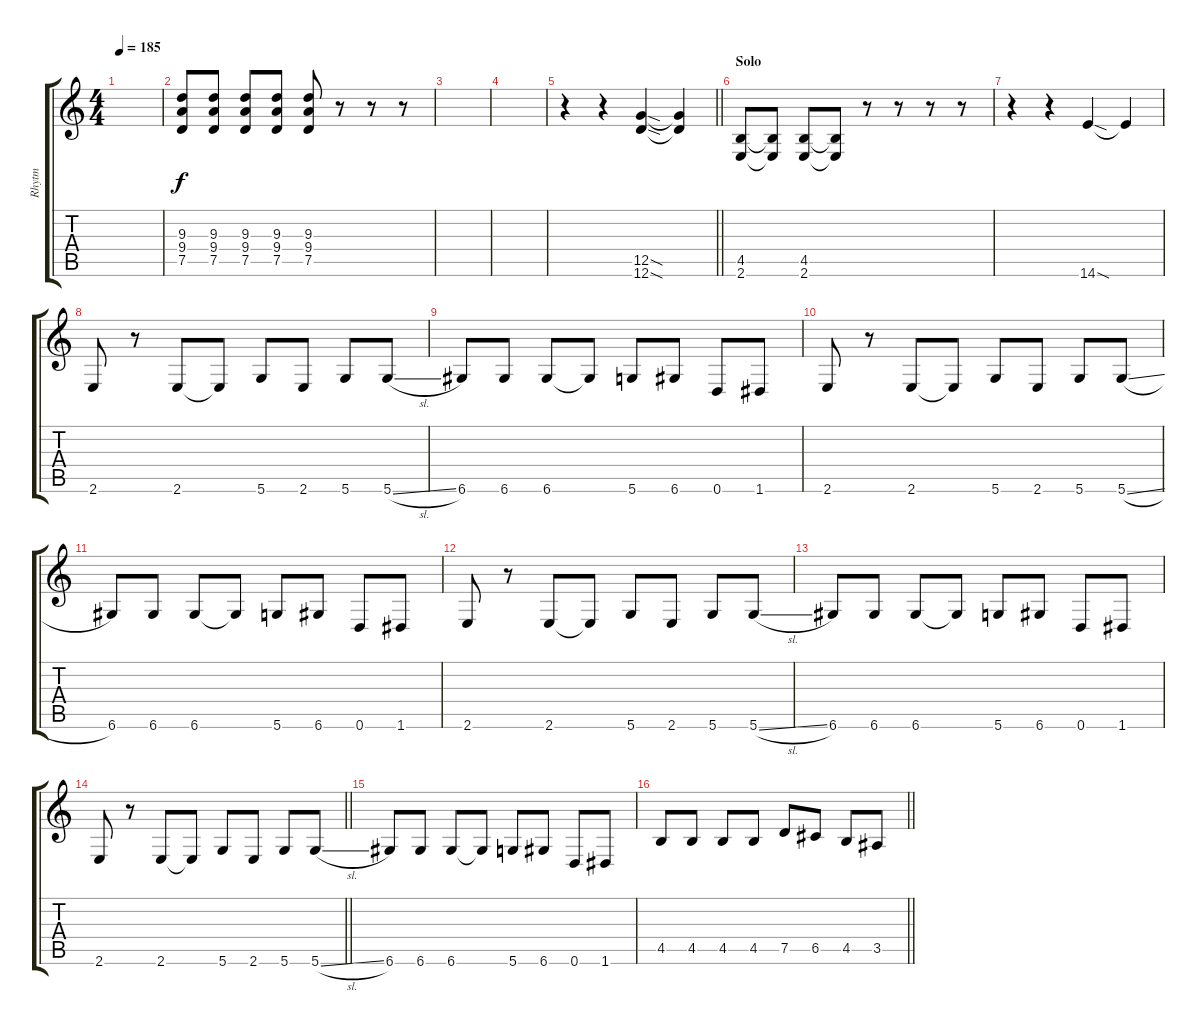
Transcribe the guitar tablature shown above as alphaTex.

\track ("Rhytm" "Rhytm") {instrument distortionguitar}
\staff {score tabs}
\tuning (D4 A3 F3 C3 G2 D2) {hide}
\ts (4 4)
\tempo 185
\clef g2
\ks c
|
(9.3 9.4 7.5).8 (9.3 9.4 7.5).8 (9.3 9.4 7.5).8 (9.3 9.4 7.5).8 (9.3 9.4 7.5).8 r.8 r.8 r.8 |
|
|
\barLineRight lightlight
r.4 r.4 (12.5{sod} 12.6{sod}).4 (12.5{t} 12.6{t}).4 |
\section ("" "Solo")
(4.5 2.6).8 (4.5{t} 2.6{t}).8 (4.5 2.6).8 (4.5{t} 2.6{t}).8 r.8 r.8 r.8 r.8 |
r.4 r.4 14.6{sod}.4 14.6{t}.4 |
2.6.8 r.8 2.6.8 2.6{t}.8 5.6.8 2.6.8 5.6.8 5.6{sl}.8 |
6.6.8 6.6.8 6.6.8 6.6{t}.8 5.6.8 6.6.8 0.6.8 1.6.8 |
2.6.8 r.8 2.6.8 2.6{t}.8 5.6.8 2.6.8 5.6.8 5.6{sl}.8 |
6.6.8 6.6.8 6.6.8 6.6{t}.8 5.6.8 6.6.8 0.6.8 1.6.8 |
2.6.8 r.8 2.6.8 2.6{t}.8 5.6.8 2.6.8 5.6.8 5.6{sl}.8 |
6.6.8 6.6.8 6.6.8 6.6{t}.8 5.6.8 6.6.8 0.6.8 1.6.8 |
\barLineRight lightlight
2.6.8 r.8 2.6.8 2.6{t}.8 5.6.8 2.6.8 5.6.8 5.6{sl}.8 |
6.6.8 6.6.8 6.6.8 6.6{t}.8 5.6.8 6.6.8 0.6.8 1.6.8 |
\barLineRight lightlight
4.5.8 4.5.8 4.5.8 4.5.8 7.5.8 6.5.8 4.5.8 3.5.8
